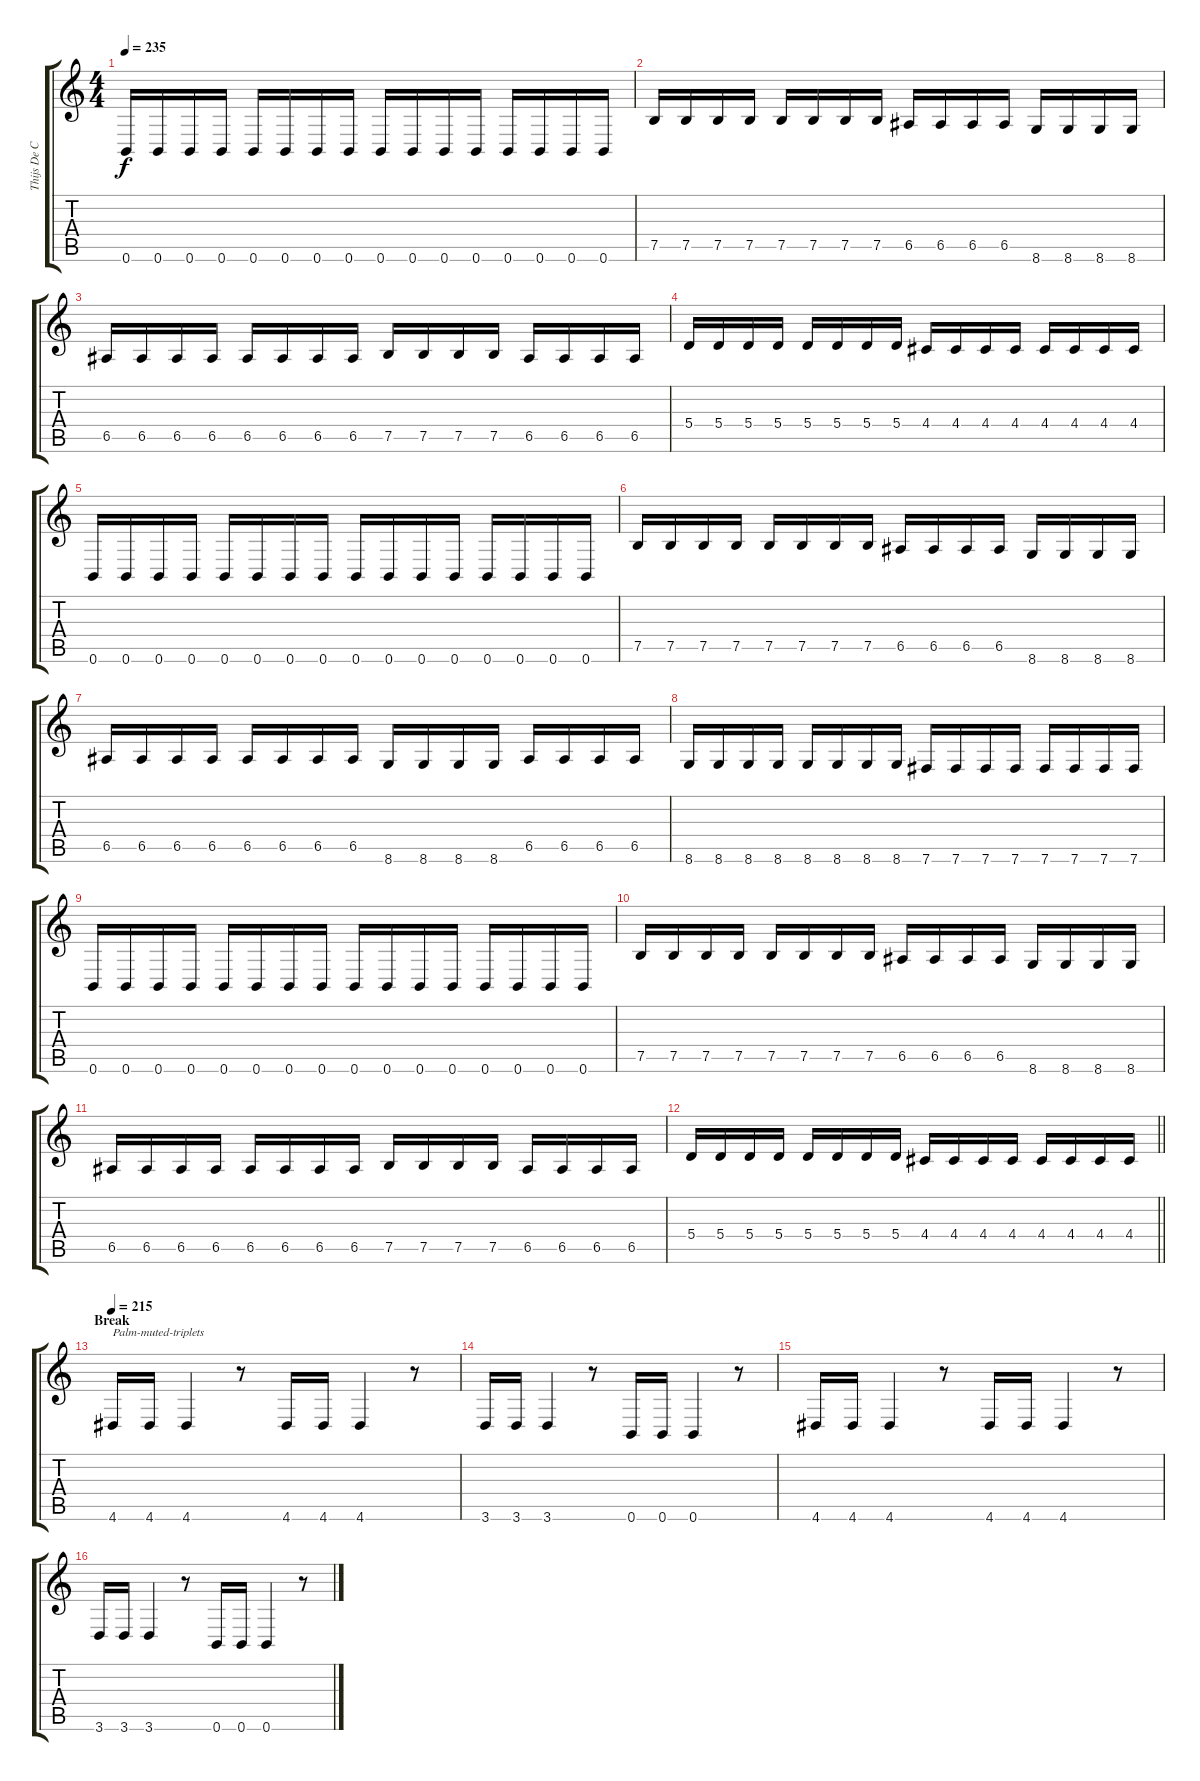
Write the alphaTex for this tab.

\track ("Thijs De Cloedt" "Thijs De C") {instrument overdrivenguitar}
\staff {score tabs}
\tuning (B3 Gb3 D3 A2 E2 B1) {hide}
\ts (4 4)
\tempo 235
\clef g2
\ks c
0.6.16{dy f} 0.6.16 0.6.16 0.6.16 0.6.16 0.6.16 0.6.16 0.6.16 0.6.16 0.6.16 0.6.16 0.6.16 0.6.16 0.6.16 0.6.16 0.6.16 |
7.5.16 7.5.16 7.5.16 7.5.16 7.5.16 7.5.16 7.5.16 7.5.16 6.5.16 6.5.16 6.5.16 6.5.16 8.6.16 8.6.16 8.6.16 8.6.16 |
6.5.16 6.5.16 6.5.16 6.5.16 6.5.16 6.5.16 6.5.16 6.5.16 7.5.16 7.5.16 7.5.16 7.5.16 6.5.16 6.5.16 6.5.16 6.5.16 |
5.4.16 5.4.16 5.4.16 5.4.16 5.4.16 5.4.16 5.4.16 5.4.16 4.4.16 4.4.16 4.4.16 4.4.16 4.4.16 4.4.16 4.4.16 4.4.16 |
0.6.16 0.6.16 0.6.16 0.6.16 0.6.16 0.6.16 0.6.16 0.6.16 0.6.16 0.6.16 0.6.16 0.6.16 0.6.16 0.6.16 0.6.16 0.6.16 |
7.5.16 7.5.16 7.5.16 7.5.16 7.5.16 7.5.16 7.5.16 7.5.16 6.5.16 6.5.16 6.5.16 6.5.16 8.6.16 8.6.16 8.6.16 8.6.16 |
6.5.16 6.5.16 6.5.16 6.5.16 6.5.16 6.5.16 6.5.16 6.5.16 8.6.16 8.6.16 8.6.16 8.6.16 6.5.16 6.5.16 6.5.16 6.5.16 |
8.6.16 8.6.16 8.6.16 8.6.16 8.6.16 8.6.16 8.6.16 8.6.16 7.6.16 7.6.16 7.6.16 7.6.16 7.6.16 7.6.16 7.6.16 7.6.16 |
0.6.16 0.6.16 0.6.16 0.6.16 0.6.16 0.6.16 0.6.16 0.6.16 0.6.16 0.6.16 0.6.16 0.6.16 0.6.16 0.6.16 0.6.16 0.6.16 |
7.5.16 7.5.16 7.5.16 7.5.16 7.5.16 7.5.16 7.5.16 7.5.16 6.5.16 6.5.16 6.5.16 6.5.16 8.6.16 8.6.16 8.6.16 8.6.16 |
6.5.16 6.5.16 6.5.16 6.5.16 6.5.16 6.5.16 6.5.16 6.5.16 7.5.16 7.5.16 7.5.16 7.5.16 6.5.16 6.5.16 6.5.16 6.5.16 |
\barLineRight lightlight
5.4.16 5.4.16 5.4.16 5.4.16 5.4.16 5.4.16 5.4.16 5.4.16 4.4.16 4.4.16 4.4.16 4.4.16 4.4.16 4.4.16 4.4.16 4.4.16 |
\section ("" "Break")
\tempo 215
4.6.16{txt "Palm-muted-triplets"} 4.6.16 4.6.4 r.8 4.6.16 4.6.16 4.6.4 r.8 |
3.6.16 3.6.16 3.6.4 r.8 0.6.16 0.6.16 0.6.4 r.8 |
4.6.16 4.6.16 4.6.4 r.8 4.6.16 4.6.16 4.6.4 r.8 |
3.6.16 3.6.16 3.6.4 r.8 0.6.16 0.6.16 0.6.4 r.8
